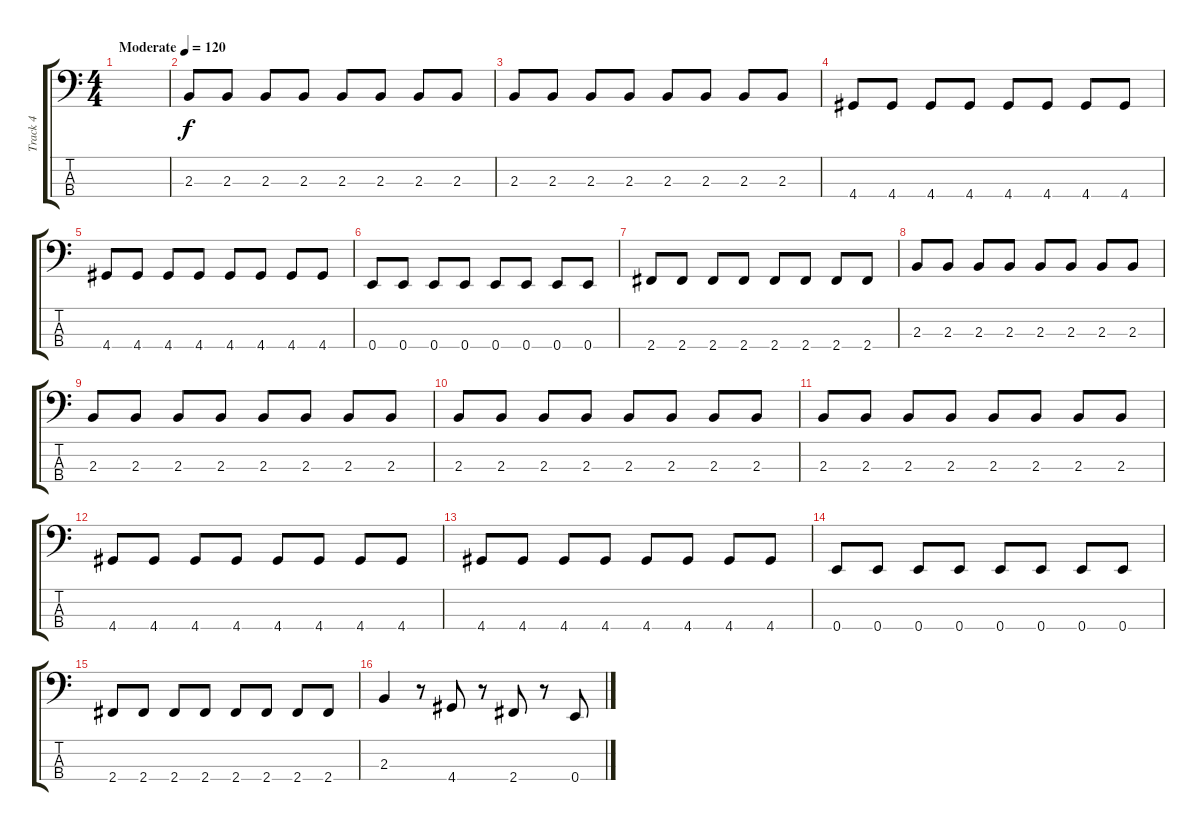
\track ("Track 4" "Track 4") {instrument electricbassfinger}
\staff {score tabs}
\tuning (G2 D2 A1 E1) {hide}
\ts (4 4)
\tempo (120 "Moderate")
\clef f4
\ks c
|
2.3.8 2.3.8 2.3.8 2.3.8 2.3.8 2.3.8 2.3.8 2.3.8 |
2.3.8 2.3.8 2.3.8 2.3.8 2.3.8 2.3.8 2.3.8 2.3.8 |
4.4.8 4.4.8 4.4.8 4.4.8 4.4.8 4.4.8 4.4.8 4.4.8 |
4.4.8 4.4.8 4.4.8 4.4.8 4.4.8 4.4.8 4.4.8 4.4.8 |
0.4.8 0.4.8 0.4.8 0.4.8 0.4.8 0.4.8 0.4.8 0.4.8 |
2.4.8 2.4.8 2.4.8 2.4.8 2.4.8 2.4.8 2.4.8 2.4.8 |
2.3.8 2.3.8 2.3.8 2.3.8 2.3.8 2.3.8 2.3.8 2.3.8 |
2.3.8 2.3.8 2.3.8 2.3.8 2.3.8 2.3.8 2.3.8 2.3.8 |
2.3.8 2.3.8 2.3.8 2.3.8 2.3.8 2.3.8 2.3.8 2.3.8 |
2.3.8 2.3.8 2.3.8 2.3.8 2.3.8 2.3.8 2.3.8 2.3.8 |
4.4.8 4.4.8 4.4.8 4.4.8 4.4.8 4.4.8 4.4.8 4.4.8 |
4.4.8 4.4.8 4.4.8 4.4.8 4.4.8 4.4.8 4.4.8 4.4.8 |
0.4.8 0.4.8 0.4.8 0.4.8 0.4.8 0.4.8 0.4.8 0.4.8 |
2.4.8 2.4.8 2.4.8 2.4.8 2.4.8 2.4.8 2.4.8 2.4.8 |
2.3.4 r.8 4.4.8 r.8 2.4.8 r.8 0.4.8
